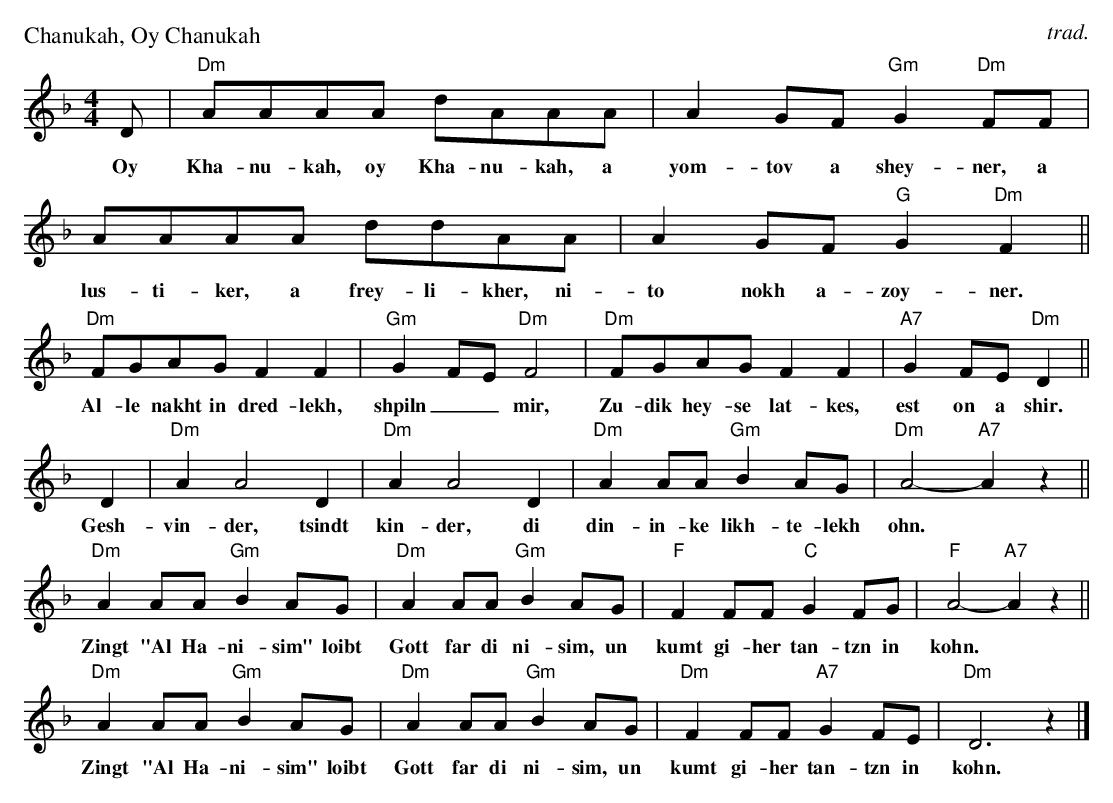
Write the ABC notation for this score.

X:1
P: Chanukah, Oy Chanukah
C: trad.
M: 4/4
K: Dm
L: 1/8
D | "Dm"AAAA dAAA | A2 GF "Gm"G2 "Dm"FF | AAAA ddAA | A2 GF "G"G2 "Dm"F2 ||
w: Oy Kha-nu-kah, oy Kha-nu-kah, a yom-tov a shey-ner, a lus-ti-ker, a frey-li-kher, ni-to nokh a-zoy-ner.
"Dm"FGAG F2 F2 | "Gm"G2 FE "Dm"F4 | "Dm"FGAG F2 F2 | "A7"G2 FE "Dm"D2 ||
w: Al-le nakht in dred-lekh, shpiln__ mir, Zu-dik hey-se lat-kes, est on a shir.
D2 | "Dm"A2 A4 D2 | "Dm"A2 A4 D2 | "Dm"A2 AA "Gm"B2 AG | "Dm"A4- "A7"A2z2 ||
w: Gesh-vin-der, tsindt kin-der, di din-in-ke likh-te-lekh ohn.
"Dm"A2 AA "Gm"B2 AG | "Dm"A2 AA "Gm"B2 AG | "F"F2 FF "C"G2 FG | "F"A4- "A7"A2z2 ||
w: Zingt "Al Ha-ni-sim" loibt Gott far di ni-sim, un kumt gi-her tan-tzn in kohn.
"Dm"A2 AA "Gm"B2 AG | "Dm"A2 AA "Gm"B2 AG | "Dm"F2 FF "A7"G2 FE | "Dm"D6 z2 |]
w: Zingt "Al Ha-ni-sim" loibt Gott far di ni-sim, un kumt gi-her tan-tzn in kohn.
